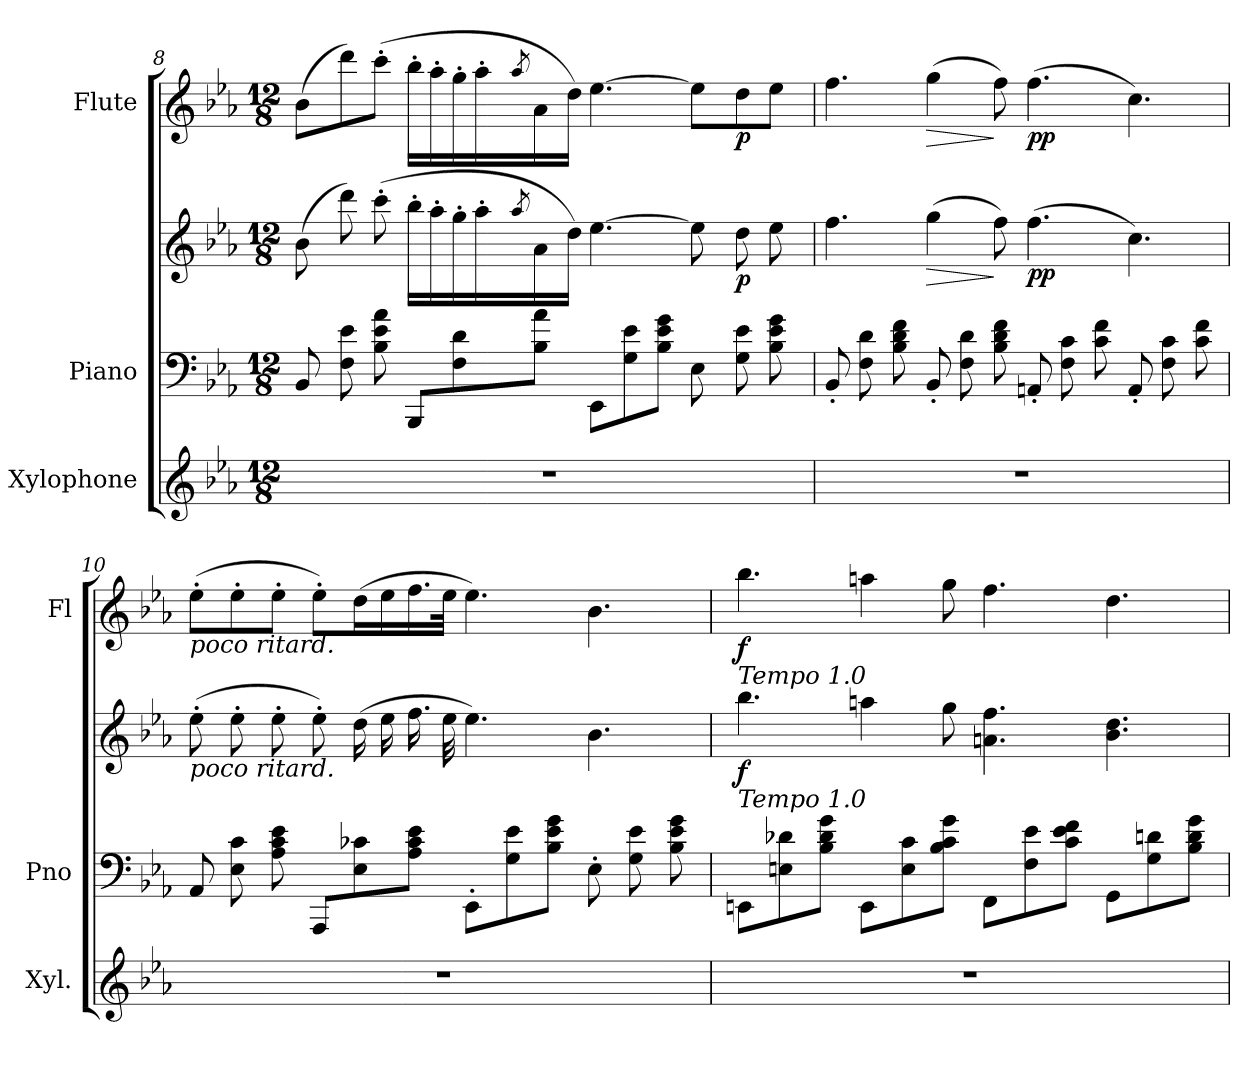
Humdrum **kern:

**kern	**kern	**kern	**dynam	**kern	**dynam
*part3	*part2	*part2	*part2	*part1	*part1
*staff4	*staff3	*staff2	*staff2/3	*staff1	*staff1
*I"Xylophone	*I"Piano	*	*	*I"Flute	*
*I'Xyl.	*I'Pno	*	*	*I'Fl	*
*clefG2	*clefF4	*clefG2	*	*clefG2	*
*ITrd-7c-12	*	*	*	*	*
*k[b-e-a-]	*k[b-e-a-]	*k[b-e-a-]	*	*k[b-e-a-]	*
*M12/8	*M12/8	*M12/8	*	*M12/8	*
=8	=8	=8	=8	=8	=8
*	*	*^	*	*^	*
1.r	8BB-/	(8b-\	16ryy	.	(8b-\L	16ryy	.
*	*	*v	*v	*	*	*	*
*	*	*	*	*v	*v	*
.	8F\ 8e-\	8ddd\)	.	8ddd\)	.
.	8B-\ 8e-\ 8a-\	(8ccc'\	.	(8ccc'\J	.
.	8BBB-/L	16bb-'\LL	.	16bb-'\LL	.
.	.	16aa-'\	.	16aa-'\	.
.	8F\ 8d\	16gg'\	.	16gg'\	.
*	*	*^	*	*^	*
.	.	16aa-'\	32aa-'\LLLyy	.	16aa-'\	32aa-'\LLLyy	.
.	.	.	32aa-\Jyy	.	.	32aa-\Jyy	.
.	.	8qaa-/	.	.	8qaa-/	.	.
.	8B-\ 8a-\J	16a-/	16cc\JJyy	.	16a-\	16cc\JJyy	.
.	.	16dd\JJ)	2ryy	.	16dd\JJ)	2ryy	.
.	8EE-/L	[4.ee-\	.	.	[4.ee-\	.	.
.	8G\ 8e-\	.	.	.	.	.	.
.	8B-\ 8e-\ 8g\J	.	.	.	.	.	.
.	8E-\	8ee-\]	.	.	8ee-\L]	.	.
.	.	.	4ryy	.	.	4ryy	.
!	!	!	!	!LO:DY:b	!	!	!LO:DY:b
.	8G\ 8e-\	8dd\	.	p	8dd\	.	p
.	8B-\ 8e-\ 8g\	8ee-\	.	.	8ee-\J	.	.
.	.	.	16ryy	.	.	16ryy	.
*	*	*v	*v	*	*	*	*
*	*	*	*	*v	*v	*
!!LO:LB:g=z
=9	=9	=9	=9	=9	=9
1.r	8BB-'/	4.ff\	.	4.ff\	.
.	8F\ 8d\	.	.	.	.
.	8B-\ 8d\ 8f\	.	.	.	.
!	!	!	!LO:HP:b	!	!LO:HP:b
.	8BB-'/	(4gg\	>	(4gg\	>
.	8F\ 8d\	.	.	.	.
.	8B-\ 8d\ 8f\	8ff\)	]	8ff\)	]
!	!	!	!LO:DY:b	!	!LO:DY:b
.	8AAn'/	(4.ff\	pp	(4.ff\	pp
.	8F\ 8c\	.	.	.	.
.	8c\ 8f\	.	.	.	.
.	8AA'/	4.cc\)	.	4.cc\)	.
.	8F\ 8c\	.	.	.	.
.	8c\ 8f\	.	.	.	.
=10	=10	=10	=10	=10	=10
!	!	!	!	!LO:TX:b:i:t=poco ritard.	!
!	!	!LO:TX:b:i:t=poco ritard.	!	!	!
1.r	8AA-/	(8ee-'\	.	(8ee-'\L	.
.	8E-\ 8c\	8ee-'\	.	8ee-'\	.
.	8A-\ 8c\ 8e-\	8ee-'\	.	8ee-'\J	.
.	8AAA-/L	8ee-'\)	.	8ee-'\L)	.
.	8E-\ 8c-X\	(16dd\	.	(16dd\L	.
.	.	16ee-\	.	16ee-\	.
.	8A-\ 8c-\ 8e-\J	16.ff\	.	16.ff\	.
.	.	32ee-\	.	32ee-\JJk	.
.	8EE-'/L	4.ee-\)	.	4.ee-\)	.
.	8G\ 8e-\	.	.	.	.
.	8B-\ 8e-\ 8g\J	.	.	.	.
.	8E-'\	4.b-\	.	4.b-\	.
.	8G\ 8e-\	.	.	.	.
.	8B-\ 8e-\ 8g\	.	.	.	.
=11	=11	=11	=11	=11	=11
!	!	!	!	!LO:TX:b:i:t=Tempo 1.0	!
!	!	!LO:TX:b:i:t=Tempo 1.0	!	!	!
!	!	!	!LO:DY:b	!	!LO:DY:b
1.r	8EEn/L	4.bb-\	f	4.bb-\	f
.	8En\ 8d-X\	.	.	.	.
.	8B-\ 8d-\ 8g\J	.	.	.	.
.	8EE/L	4aan\	.	4aan\	.
.	8E\ 8c\	.	.	.	.
.	8B-\ 8c\ 8g\J	8gg\	.	8gg\	.
.	8FF/L	4.an\ 4.ff\	.	4.ff\	.
.	8F\ 8e-\	.	.	.	.
.	8c\ 8e-\ 8f\J	.	.	.	.
.	8GG/L	4.b-\ 4.dd\	.	4.dd\	.
.	8G\ 8dn\	.	.	.	.
.	8B-\ 8d\ 8g\J	.	.	.	.
=	=	=	=	=	=
*-	*-	*-	*-	*-	*-
